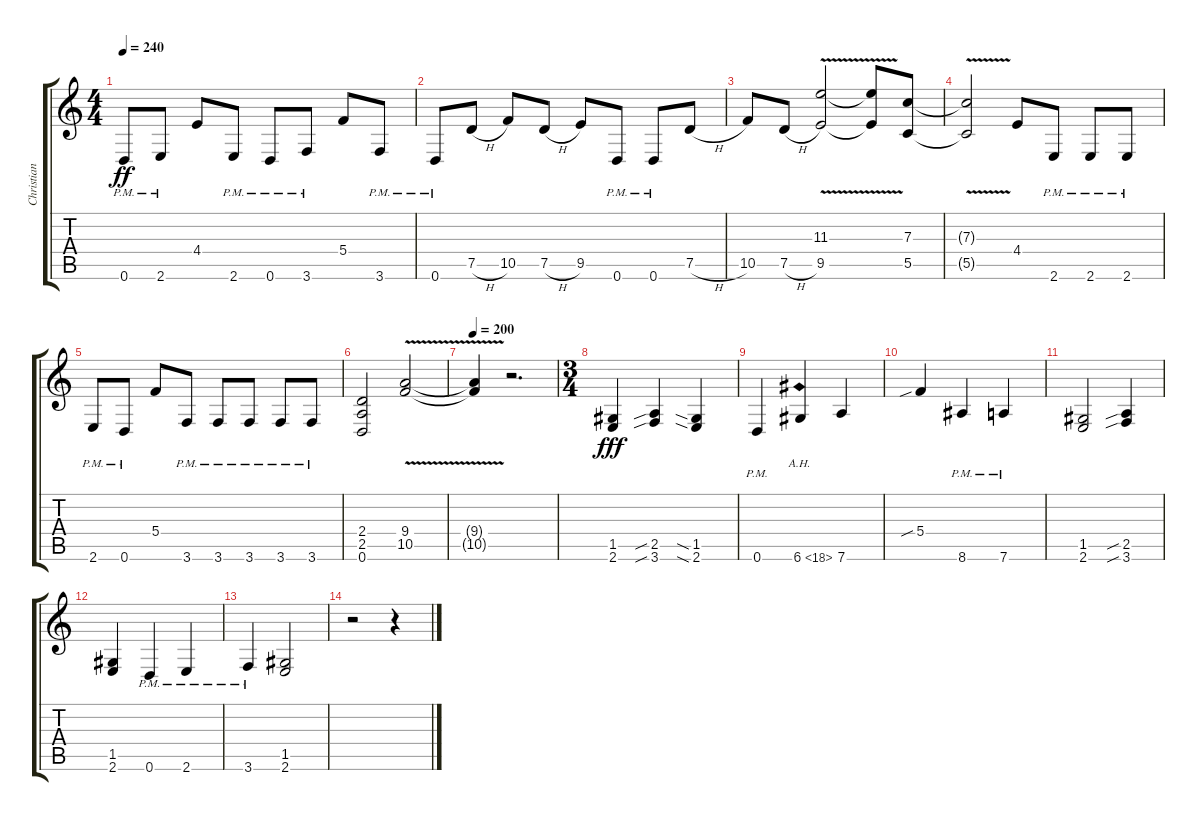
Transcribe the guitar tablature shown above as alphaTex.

\track ("Christian Muenzer" "Christian ") {instrument distortionguitar}
\staff {score tabs}
\tuning (D4 A3 F3 C3 G2 D2) {hide}
\ts (4 4)
\tempo 240
\clef g2
\ks c
0.6{pm}.8{dy ff} 2.6{pm}.8 4.4.8 2.6{pm}.8 0.6{pm}.8 3.6{pm}.8 5.4.8 3.6{pm}.8 |
0.6{pm}.8 7.5{h}.8 10.5.8 7.5{h}.8 9.5.8 0.6{pm}.8 0.6{pm}.8 7.5{h}.8 |
10.5.8 7.5{h}.8 (11.3{v} 9.5{v}).2 (11.3{t} 9.5{t}).8 (7.3 5.5).8 |
(7.3{v t} 5.5{v t}).2 4.4.8 2.6{pm}.8 2.6{pm}.8 2.6{pm}.8 |
2.6{pm}.8 0.6{pm}.8 5.4.8 3.6{pm}.8 3.6{pm}.8 3.6{pm}.8 3.6{pm}.8 3.6{pm}.8 |
(2.4 2.5 0.6).2 (9.4{v} 10.5{v}).2 |
\tempo 200
(9.4{t} 10.5{t}).4 r.2{d} |
\ts (3 4)
(1.5 2.6).4{dy fff} (2.5{sib} 3.6{sib}).4 (1.5{sia} 2.6{sia}).4 |
0.6{pm}.4 6.6{ah 12}.4 7.6.4 |
5.4{sib}.4 8.6{pm}.4 7.6{pm}.4 |
(1.5 2.6).2 (2.5{sib} 3.6{sib}).4 |
(1.5 2.6).4 0.6{pm}.4 2.6{pm}.4 |
3.6{pm}.4 (1.5 2.6).2 |
r.2 r.4
